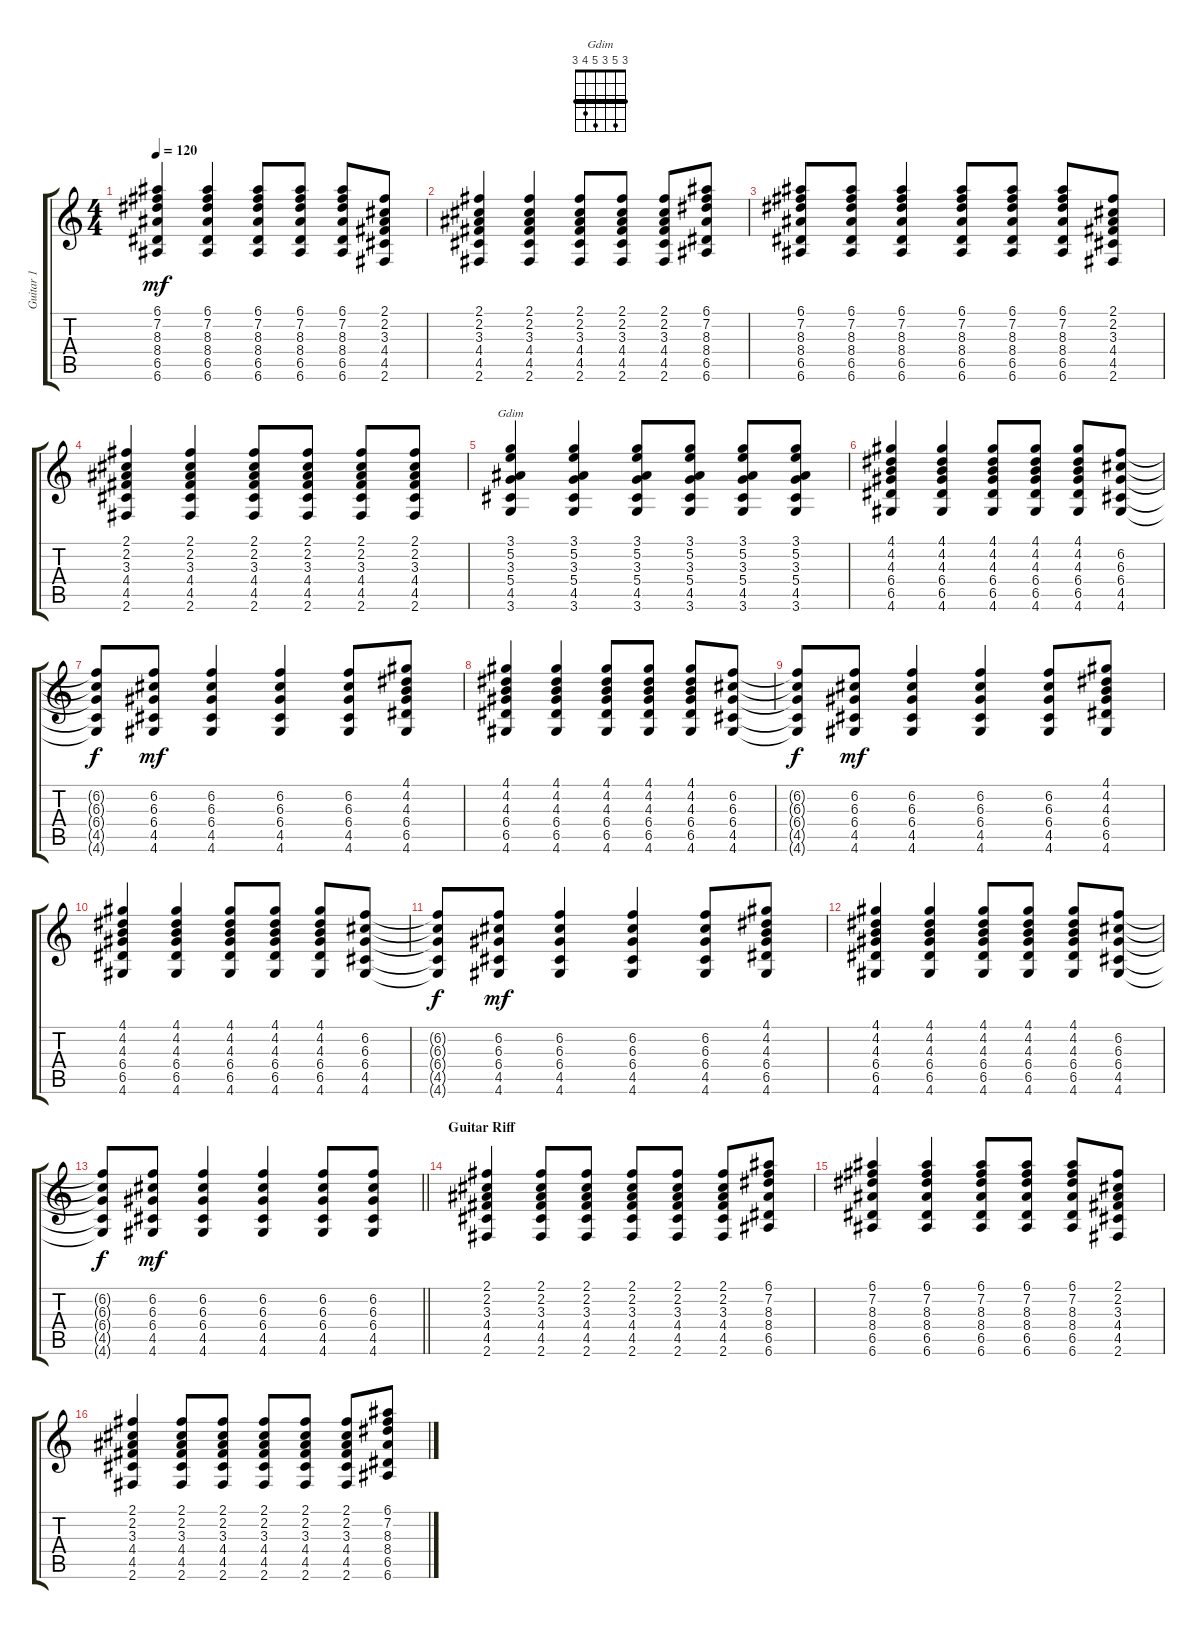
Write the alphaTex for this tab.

\track ("Guitar 1" "Guitar 1") {instrument acousticguitarsteel}
\staff {score tabs}
\tuning (E4 B3 G3 D3 A2 E2) {hide}
\chord ("Gdim" 3 5 3 5 4 3) {barre 3}
\ts (4 4)
\tempo 120
\clef g2
\ks c
(6.1 7.2 8.3 8.4 6.5 6.6).4{dy mf} (6.1 7.2 8.3 8.4 6.5 6.6).4 (6.1 7.2 8.3 8.4 6.5 6.6).8 (6.1 7.2 8.3 8.4 6.5 6.6).8 (6.1 7.2 8.3 8.4 6.5 6.6).8 (2.1 2.2 3.3 4.4 4.5 2.6).8 |
(2.1 2.2 3.3 4.4 4.5 2.6).4 (2.1 2.2 3.3 4.4 4.5 2.6).4 (2.1 2.2 3.3 4.4 4.5 2.6).8 (2.1 2.2 3.3 4.4 4.5 2.6).8 (2.1 2.2 3.3 4.4 4.5 2.6).8 (6.1 7.2 8.3 8.4 6.5 6.6).8 |
(6.1 7.2 8.3 8.4 6.5 6.6).8 (6.1 7.2 8.3 8.4 6.5 6.6).8 (6.1 7.2 8.3 8.4 6.5 6.6).4 (6.1 7.2 8.3 8.4 6.5 6.6).8 (6.1 7.2 8.3 8.4 6.5 6.6).8 (6.1 7.2 8.3 8.4 6.5 6.6).8 (2.1 2.2 3.3 4.4 4.5 2.6).8 |
(2.1 2.2 3.3 4.4 4.5 2.6).4 (2.1 2.2 3.3 4.4 4.5 2.6).4 (2.1 2.2 3.3 4.4 4.5 2.6).8 (2.1 2.2 3.3 4.4 4.5 2.6).8 (2.1 2.2 3.3 4.4 4.5 2.6).8 (2.1 2.2 3.3 4.4 4.5 2.6).8 |
(3.1 5.2 3.3 5.4 4.5 3.6).4{ch "Gdim"} (3.1 5.2 3.3 5.4 4.5 3.6).4 (3.1 5.2 3.3 5.4 4.5 3.6).8 (3.1 5.2 3.3 5.4 4.5 3.6).8 (3.1 5.2 3.3 5.4 4.5 3.6).8 (3.1 5.2 3.3 5.4 4.5 3.6).8 |
(4.1 4.2 4.3 6.4 6.5 4.6).4 (4.1 4.2 4.3 6.4 6.5 4.6).4 (4.1 4.2 4.3 6.4 6.5 4.6).8 (4.1 4.2 4.3 6.4 6.5 4.6).8 (4.1 4.2 4.3 6.4 6.5 4.6).8 (6.2 6.3 6.4 4.5 4.6).8 |
(6.2{t} 6.3{t} 6.4{t} 4.5{t} 4.6{t}).8{dy f} (6.2 6.3 6.4 4.5 4.6).8{dy mf} (6.2 6.3 6.4 4.5 4.6).4 (6.2 6.3 6.4 4.5 4.6).4 (6.2 6.3 6.4 4.5 4.6).8 (4.1 4.2 4.3 6.4 6.5 4.6).8 |
(4.1 4.2 4.3 6.4 6.5 4.6).4 (4.1 4.2 4.3 6.4 6.5 4.6).4 (4.1 4.2 4.3 6.4 6.5 4.6).8 (4.1 4.2 4.3 6.4 6.5 4.6).8 (4.1 4.2 4.3 6.4 6.5 4.6).8 (6.2 6.3 6.4 4.5 4.6).8 |
(6.2{t} 6.3{t} 6.4{t} 4.5{t} 4.6{t}).8{dy f} (6.2 6.3 6.4 4.5 4.6).8{dy mf} (6.2 6.3 6.4 4.5 4.6).4 (6.2 6.3 6.4 4.5 4.6).4 (6.2 6.3 6.4 4.5 4.6).8 (4.1 4.2 4.3 6.4 6.5 4.6).8 |
(4.1 4.2 4.3 6.4 6.5 4.6).4 (4.1 4.2 4.3 6.4 6.5 4.6).4 (4.1 4.2 4.3 6.4 6.5 4.6).8 (4.1 4.2 4.3 6.4 6.5 4.6).8 (4.1 4.2 4.3 6.4 6.5 4.6).8 (6.2 6.3 6.4 4.5 4.6).8 |
(6.2{t} 6.3{t} 6.4{t} 4.5{t} 4.6{t}).8{dy f} (6.2 6.3 6.4 4.5 4.6).8{dy mf} (6.2 6.3 6.4 4.5 4.6).4 (6.2 6.3 6.4 4.5 4.6).4 (6.2 6.3 6.4 4.5 4.6).8 (4.1 4.2 4.3 6.4 6.5 4.6).8 |
(4.1 4.2 4.3 6.4 6.5 4.6).4 (4.1 4.2 4.3 6.4 6.5 4.6).4 (4.1 4.2 4.3 6.4 6.5 4.6).8 (4.1 4.2 4.3 6.4 6.5 4.6).8 (4.1 4.2 4.3 6.4 6.5 4.6).8 (6.2 6.3 6.4 4.5 4.6).8 |
\barLineRight lightlight
(6.2{t} 6.3{t} 6.4{t} 4.5{t} 4.6{t}).8{dy f} (6.2 6.3 6.4 4.5 4.6).8{dy mf} (6.2 6.3 6.4 4.5 4.6).4 (6.2 6.3 6.4 4.5 4.6).4 (6.2 6.3 6.4 4.5 4.6).8 (6.2 6.3 6.4 4.5 4.6).8 |
\section ("" "Guitar Riff")
(2.1 2.2 3.3 4.4 4.5 2.6).4 (2.1 2.2 3.3 4.4 4.5 2.6).8 (2.1 2.2 3.3 4.4 4.5 2.6).8 (2.1 2.2 3.3 4.4 4.5 2.6).8 (2.1 2.2 3.3 4.4 4.5 2.6).8 (2.1 2.2 3.3 4.4 4.5 2.6).8 (6.1 7.2 8.3 8.4 6.5 6.6).8 |
(6.1 7.2 8.3 8.4 6.5 6.6).4 (6.1 7.2 8.3 8.4 6.5 6.6).4 (6.1 7.2 8.3 8.4 6.5 6.6).8 (6.1 7.2 8.3 8.4 6.5 6.6).8 (6.1 7.2 8.3 8.4 6.5 6.6).8 (2.1 2.2 3.3 4.4 4.5 2.6).8 |
(2.1 2.2 3.3 4.4 4.5 2.6).4 (2.1 2.2 3.3 4.4 4.5 2.6).8 (2.1 2.2 3.3 4.4 4.5 2.6).8 (2.1 2.2 3.3 4.4 4.5 2.6).8 (2.1 2.2 3.3 4.4 4.5 2.6).8 (2.1 2.2 3.3 4.4 4.5 2.6).8 (6.1 7.2 8.3 8.4 6.5 6.6).8
